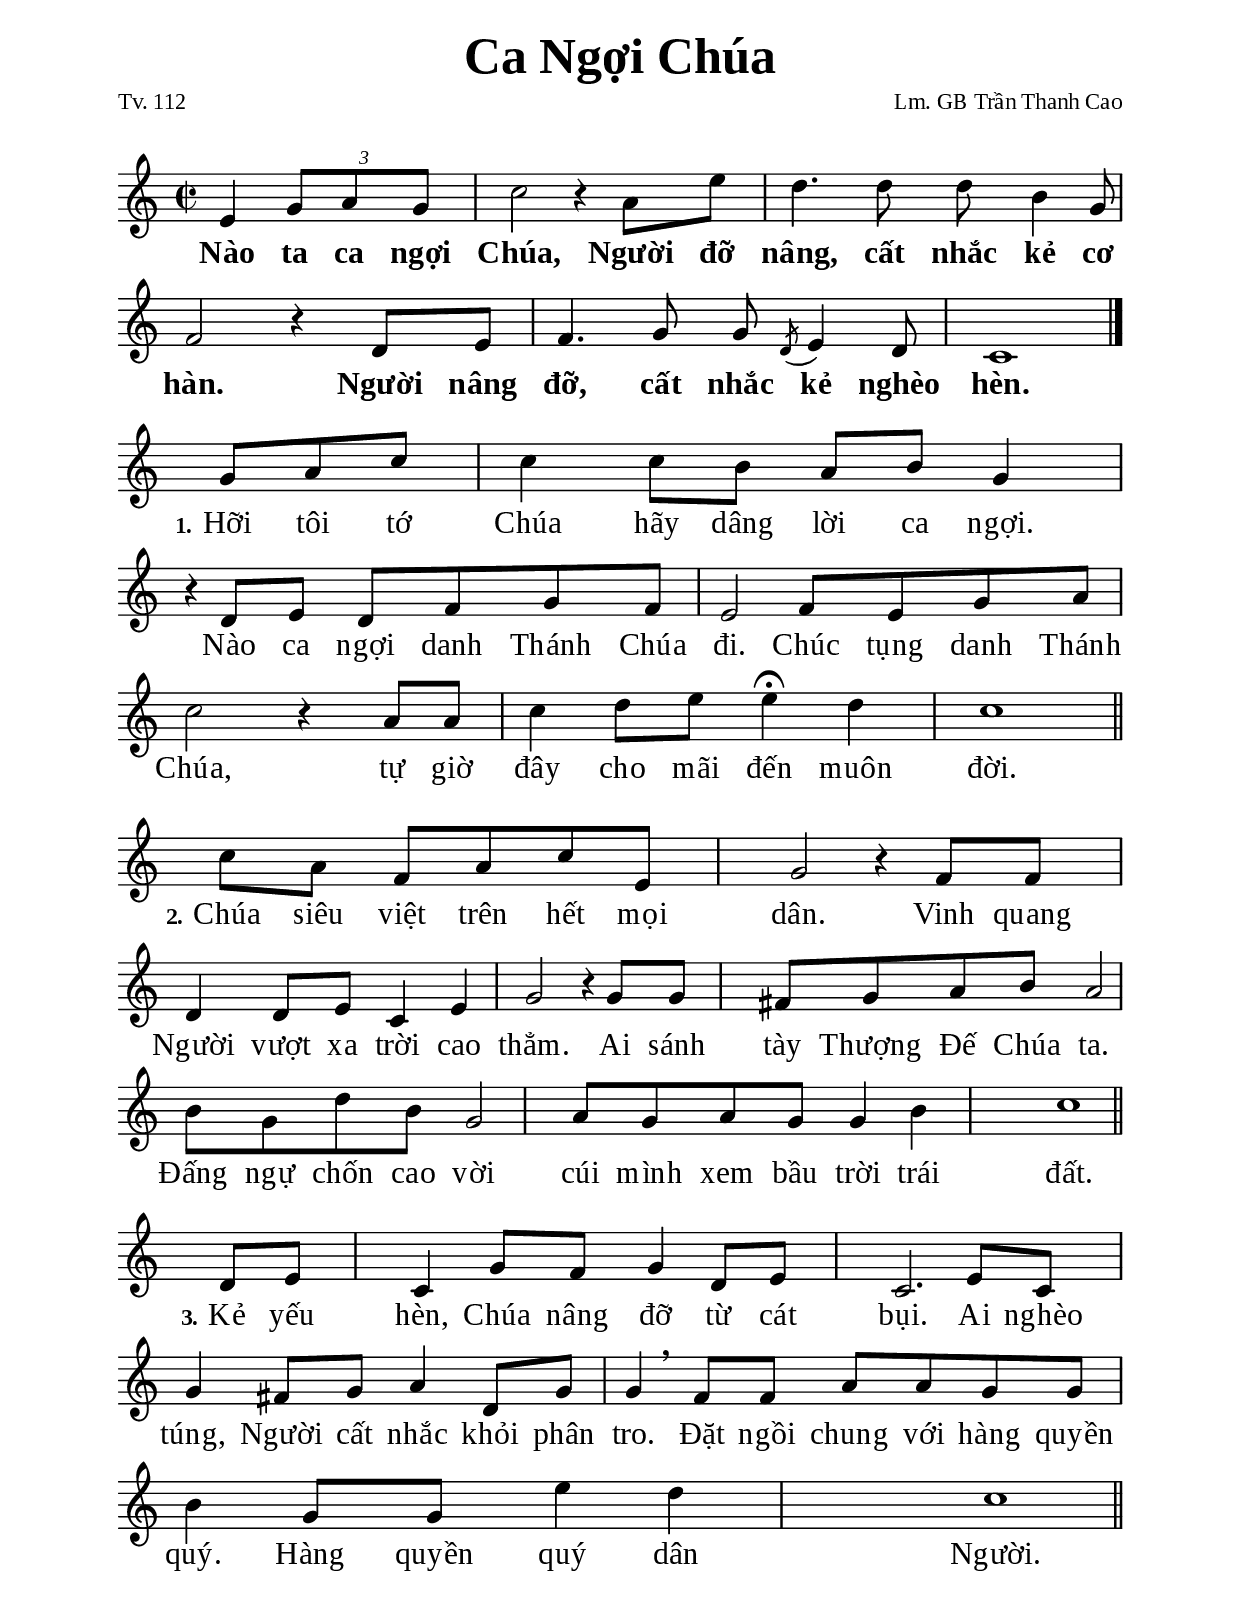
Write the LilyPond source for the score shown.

% Cài đặt chung
\version "2.20.0"
\include "english.ly"

\header {
  title = \markup { \fontsize #3 "Ca Ngợi Chúa" }
  poet = "Tv. 112"
  composer = "Lm. GB Trần Thanh Cao"
  arranger = " "
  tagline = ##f
}

\paper {
  #(set-paper-size "a4")
  top-margin = 10\mm
  bottom-margin = 10\mm
  left-margin = 20\mm
  right-margin = 20\mm
  indent = #0
  #(define fonts
    (make-pango-font-tree
      "Liberation Serif"
      "Liberation Serif"
      "Liberation Serif"
      (/ 20 20)))
  page-count = #1
}

% Nhạc điệp khúc
nhacDiepKhuc = \relative c' {
  \partial 2 e4 \tuplet 3/2 { g8 a g } |
  c2 r4 a8 e' |
  d4. d8 d b4 g8 |
  f2 r4 d8 e |
  f4. g8 g \acciaccatura d8 e4 d8 |
  c1 \bar "|."
}

% Nhạc phiên khúc
nhacPhienKhucMot = \relative c'' {
  \partial 4. g8 a c |
  c4 c8 b a b g4 |
  r d8 e d f g f |
  e2 f8 e g a |
  c2 r4 a8 a |
  c4 d8 e e4 \fermata d |
  c1 \bar "||"
}

nhacPhienKhucHai = \relative c'' {
  \partial 2. c8 a f a c e, |
  g2 r4 f8 f |
  d4 d8 e c4 e |
  g2 r4 g8 g |
  fs g a b a2 |
  b8 g d' b g2 |
  a8 g a g g4 b |
  c1 \bar "||"
}

nhacPhienKhucBa = \relative c' {
  \partial 4 d8 e |
  c4 g'8 f g4 d8 e |
  c2. e8 c |
  g'4 fs8 g a4 d,8 g |
  g4 \breathe f8 f a a g g |
  b4 g8 g e'4 d |
  c1 \bar "||"
}

% Lời điệp khúc
loiDiepKhuc = \lyricmode {
  Nào ta ca ngợi Chúa,
  Người đỡ nâng, cất nhắc kẻ cơ hàn.
  Người nâng đỡ, cất nhắc kẻ nghèo hèn.
}

% Lời phiên khúc
loiPhienKhucMot = \lyricmode {
  \set stanza = #"1."
  Hỡi tôi tớ Chúa hãy dâng lời ca ngợi.
  Nào ca ngợi danh Thánh Chúa đi.
  Chúc tụng danh Thánh Chúa,
  tự giờ đây cho mãi đến muôn đời.
}

loiPhienKhucHai = \lyricmode {
  \set stanza = #"2."
  Chúa siêu việt trên hết mọi dân.
  Vinh quang Người vượt xa trời cao thẳm.
  Ai sánh tày Thượng Đế Chúa ta.
  Đấng ngự chốn cao vời cúi mình xem bầu trời trái đất.
}

loiPhienKhucBa = \lyricmode {
  \set stanza = #"3."
  Kẻ yếu hèn, Chúa nâng đỡ từ cát bụi.
  Ai nghèo túng, Người cất nhắc khỏi phân tro.
  Đặt ngồi chung với hàng quyền quý.
  Hàng quyền quý dân Người.
}


% Dàn trang
\score {
  \new ChoirStaff <<
    \new Staff = diepKhuc \with {
        \consists "Merge_rests_engraver"
        \magnifyStaff #(magstep +1)
      }
      <<
      \new Voice = beSop {
        \key c \major \time 2/2 \stemNeutral \nhacDiepKhuc
      }
    >>
    \new Lyrics \lyricsto beSop \loiDiepKhuc
  >>
  \layout {
    \override Lyrics.LyricText.font-series = #'bold
    \override Lyrics.LyricText.font-size = #+3
    \override Lyrics.LyricSpace.minimum-distance = #2.5
    \override Score.BarNumber.break-visibility = ##(#f #f #f)
    \override Score.SpacingSpanner.uniform-stretching = ##t
  }
}

\score {
  \new ChoirStaff <<
    \new Staff = phienKhuc \with {
        \magnifyStaff #(magstep +1)
      }
      <<
      \new Voice = beSop {
        \key c \major \time 2/2 \nhacPhienKhucMot
      }
    >>
    \new Lyrics \lyricsto beSop \loiPhienKhucMot
  >>
  \layout {
    \override Staff.TimeSignature.transparent = ##t
    \override Lyrics.LyricText.font-size = #+3
    \override Lyrics.LyricSpace.minimum-distance = #2.5
    \override Score.BarNumber.break-visibility = ##(#f #f #f)
    \override Score.SpacingSpanner.uniform-stretching = ##t
  } 
}

\score {
  \new ChoirStaff <<
    \new Staff = phienKhuc \with {
        \magnifyStaff #(magstep +1)
      }
      <<
      \new Voice = beSop {
        \key c \major \time 2/2 \nhacPhienKhucHai
      }
    >>
    \new Lyrics \lyricsto beSop \loiPhienKhucHai
  >>
  \layout {
    \override Staff.TimeSignature.transparent = ##t
    \override Lyrics.LyricText.font-size = #+3
    \override Lyrics.LyricSpace.minimum-distance = #1.6
    \override Score.BarNumber.break-visibility = ##(#f #f #f)
    \override Score.SpacingSpanner.uniform-stretching = ##t
    \override Score.SpacingSpanner packed-spacing = ##t
  } 
}

\score {
  \new ChoirStaff <<
    \new Staff = phienKhuc \with {
        \magnifyStaff #(magstep +1)
      }
      <<
      \new Voice = beSop {
        \key c \major \time 2/2 \nhacPhienKhucBa
      }
    >>
    \new Lyrics \lyricsto beSop \loiPhienKhucBa
  >>
  \layout {
    \override Staff.TimeSignature.transparent = ##t
    \override Lyrics.LyricText.font-size = #+3
    \override Lyrics.LyricSpace.minimum-distance = #1.3
    \override Score.BarNumber.break-visibility = ##(#f #f #f)
    \override Score.SpacingSpanner.uniform-stretching = ##t
    \override Score.SpacingSpanner packed-spacing = ##t
  } 
}
